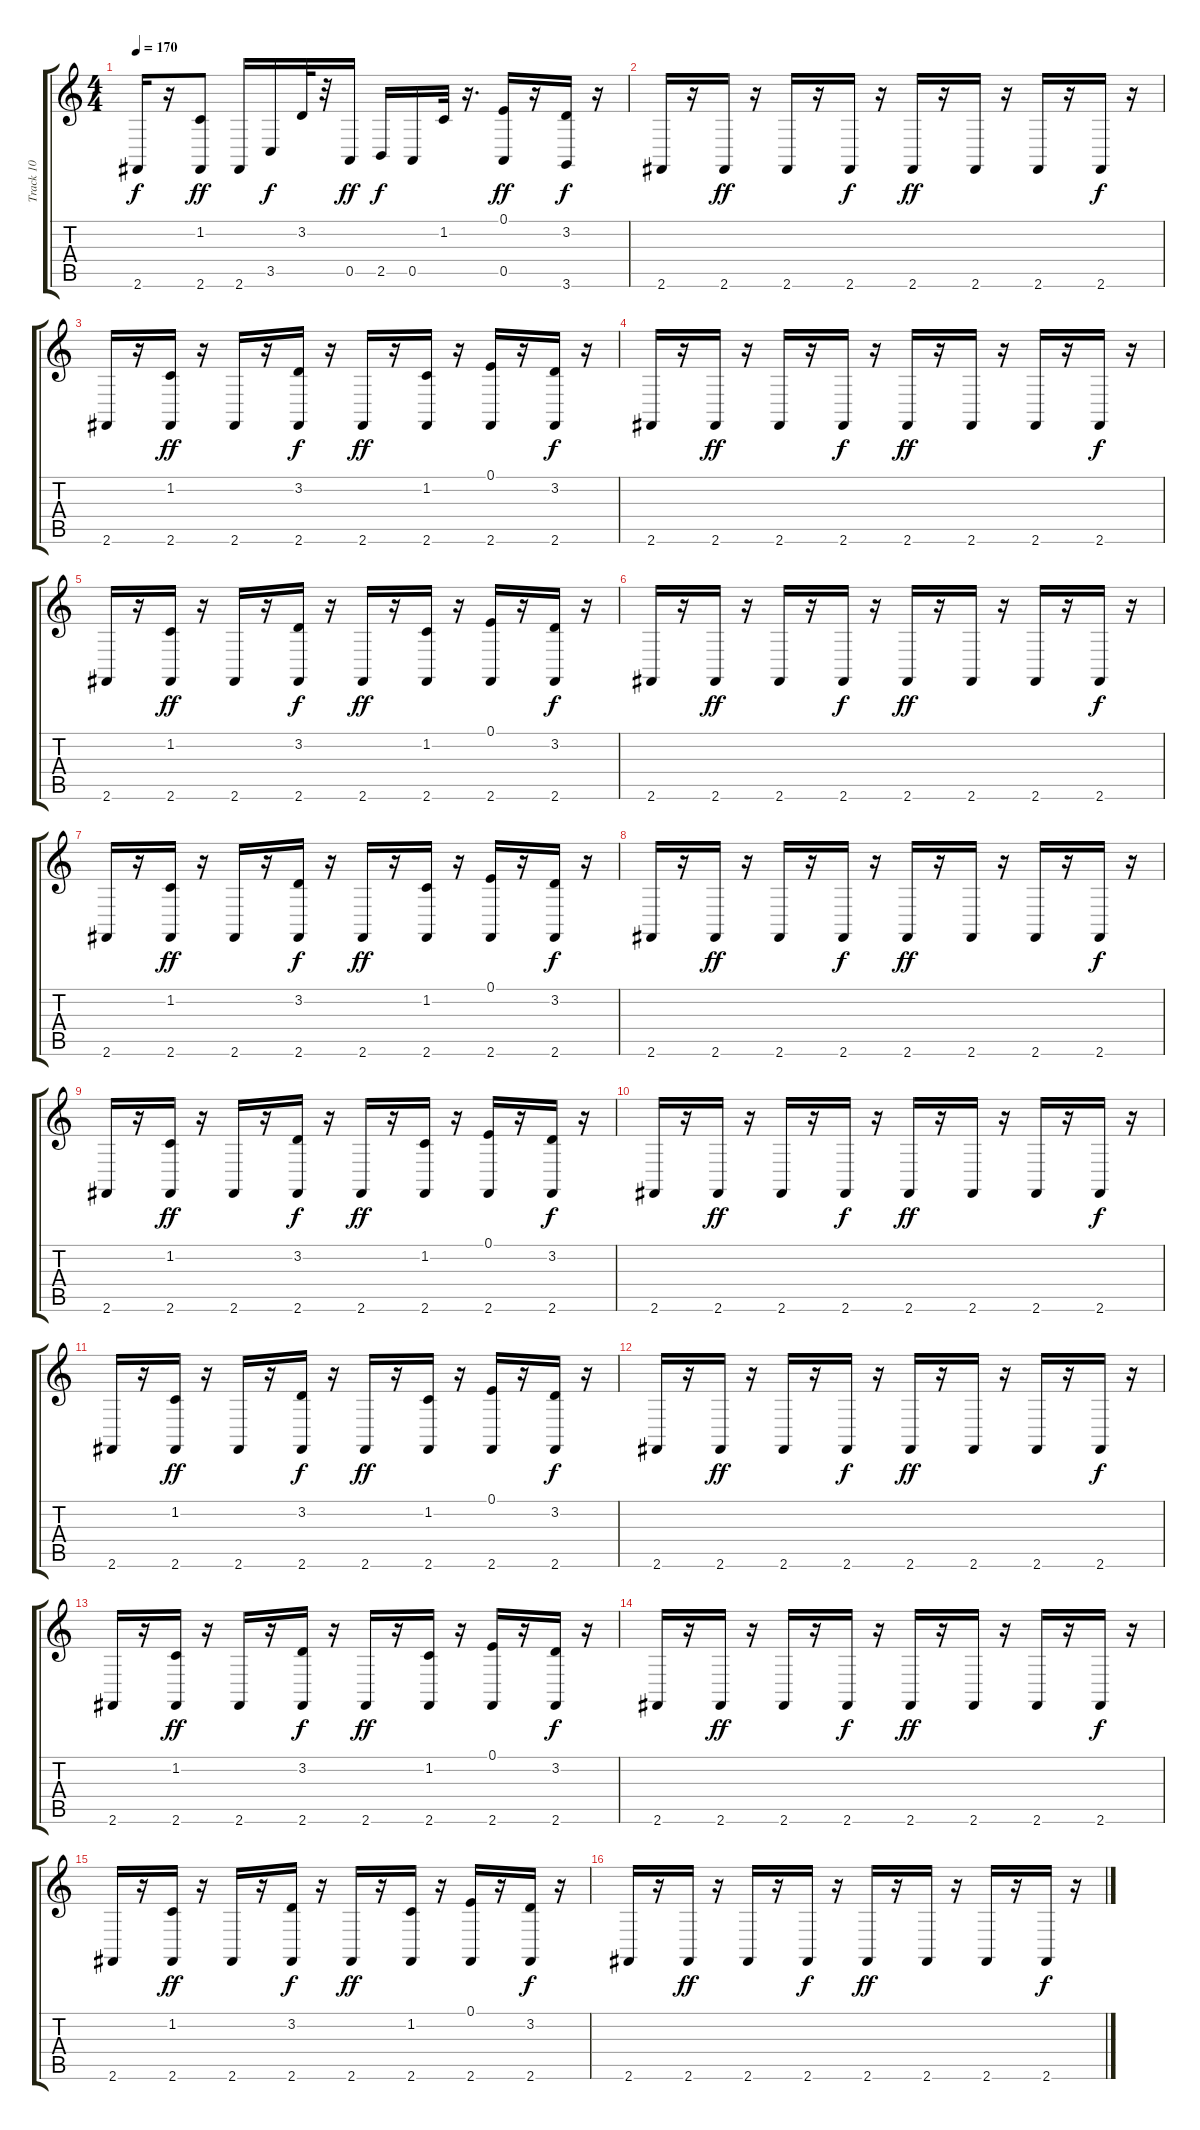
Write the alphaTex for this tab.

\track ("Track 10" "Track 10") {instrument synthdrum}
\staff {score tabs}
\tuning (E4 B3 G3 D3 A2 E2) {hide}
\ts (4 4)
\tempo 170
\clef g2
\ks c
2.6.16{dy f} r.16 (1.2 2.6).8{dy ff} 2.6.16 3.5.16{dy f} 3.2.32 r.32 0.5.16{dy ff} 2.5.16{dy f} 0.5.16 1.2.32 r.16{d} (0.1 0.5).16{dy ff} r.16 (3.2 3.6).16{dy f} r.16 |
2.6.16 r.16 2.6.16{dy ff} r.16 2.6.16 r.16 2.6.16{dy f} r.16 2.6.16{dy ff} r.16 2.6.16 r.16 2.6.16 r.16 2.6.16{dy f} r.16 |
2.6.16 r.16 (1.2 2.6).16{dy ff} r.16 2.6.16 r.16 (3.2 2.6).16{dy f} r.16 2.6.16{dy ff} r.16 (1.2 2.6).16 r.16 (0.1 2.6).16 r.16 (3.2 2.6).16{dy f} r.16 |
2.6.16 r.16 2.6.16{dy ff} r.16 2.6.16 r.16 2.6.16{dy f} r.16 2.6.16{dy ff} r.16 2.6.16 r.16 2.6.16 r.16 2.6.16{dy f} r.16 |
2.6.16 r.16 (1.2 2.6).16{dy ff} r.16 2.6.16 r.16 (3.2 2.6).16{dy f} r.16 2.6.16{dy ff} r.16 (1.2 2.6).16 r.16 (0.1 2.6).16 r.16 (3.2 2.6).16{dy f} r.16 |
2.6.16 r.16 2.6.16{dy ff} r.16 2.6.16 r.16 2.6.16{dy f} r.16 2.6.16{dy ff} r.16 2.6.16 r.16 2.6.16 r.16 2.6.16{dy f} r.16 |
2.6.16 r.16 (1.2 2.6).16{dy ff} r.16 2.6.16 r.16 (3.2 2.6).16{dy f} r.16 2.6.16{dy ff} r.16 (1.2 2.6).16 r.16 (0.1 2.6).16 r.16 (3.2 2.6).16{dy f} r.16 |
2.6.16 r.16 2.6.16{dy ff} r.16 2.6.16 r.16 2.6.16{dy f} r.16 2.6.16{dy ff} r.16 2.6.16 r.16 2.6.16 r.16 2.6.16{dy f} r.16 |
2.6.16 r.16 (1.2 2.6).16{dy ff} r.16 2.6.16 r.16 (3.2 2.6).16{dy f} r.16 2.6.16{dy ff} r.16 (1.2 2.6).16 r.16 (0.1 2.6).16 r.16 (3.2 2.6).16{dy f} r.16 |
2.6.16 r.16 2.6.16{dy ff} r.16 2.6.16 r.16 2.6.16{dy f} r.16 2.6.16{dy ff} r.16 2.6.16 r.16 2.6.16 r.16 2.6.16{dy f} r.16 |
2.6.16 r.16 (1.2 2.6).16{dy ff} r.16 2.6.16 r.16 (3.2 2.6).16{dy f} r.16 2.6.16{dy ff} r.16 (1.2 2.6).16 r.16 (0.1 2.6).16 r.16 (3.2 2.6).16{dy f} r.16 |
2.6.16 r.16 2.6.16{dy ff} r.16 2.6.16 r.16 2.6.16{dy f} r.16 2.6.16{dy ff} r.16 2.6.16 r.16 2.6.16 r.16 2.6.16{dy f} r.16 |
2.6.16 r.16 (1.2 2.6).16{dy ff} r.16 2.6.16 r.16 (3.2 2.6).16{dy f} r.16 2.6.16{dy ff} r.16 (1.2 2.6).16 r.16 (0.1 2.6).16 r.16 (3.2 2.6).16{dy f} r.16 |
2.6.16 r.16 2.6.16{dy ff} r.16 2.6.16 r.16 2.6.16{dy f} r.16 2.6.16{dy ff} r.16 2.6.16 r.16 2.6.16 r.16 2.6.16{dy f} r.16 |
2.6.16 r.16 (1.2 2.6).16{dy ff} r.16 2.6.16 r.16 (3.2 2.6).16{dy f} r.16 2.6.16{dy ff} r.16 (1.2 2.6).16 r.16 (0.1 2.6).16 r.16 (3.2 2.6).16{dy f} r.16 |
2.6.16 r.16 2.6.16{dy ff} r.16 2.6.16 r.16 2.6.16{dy f} r.16 2.6.16{dy ff} r.16 2.6.16 r.16 2.6.16 r.16 2.6.16{dy f} r.16
